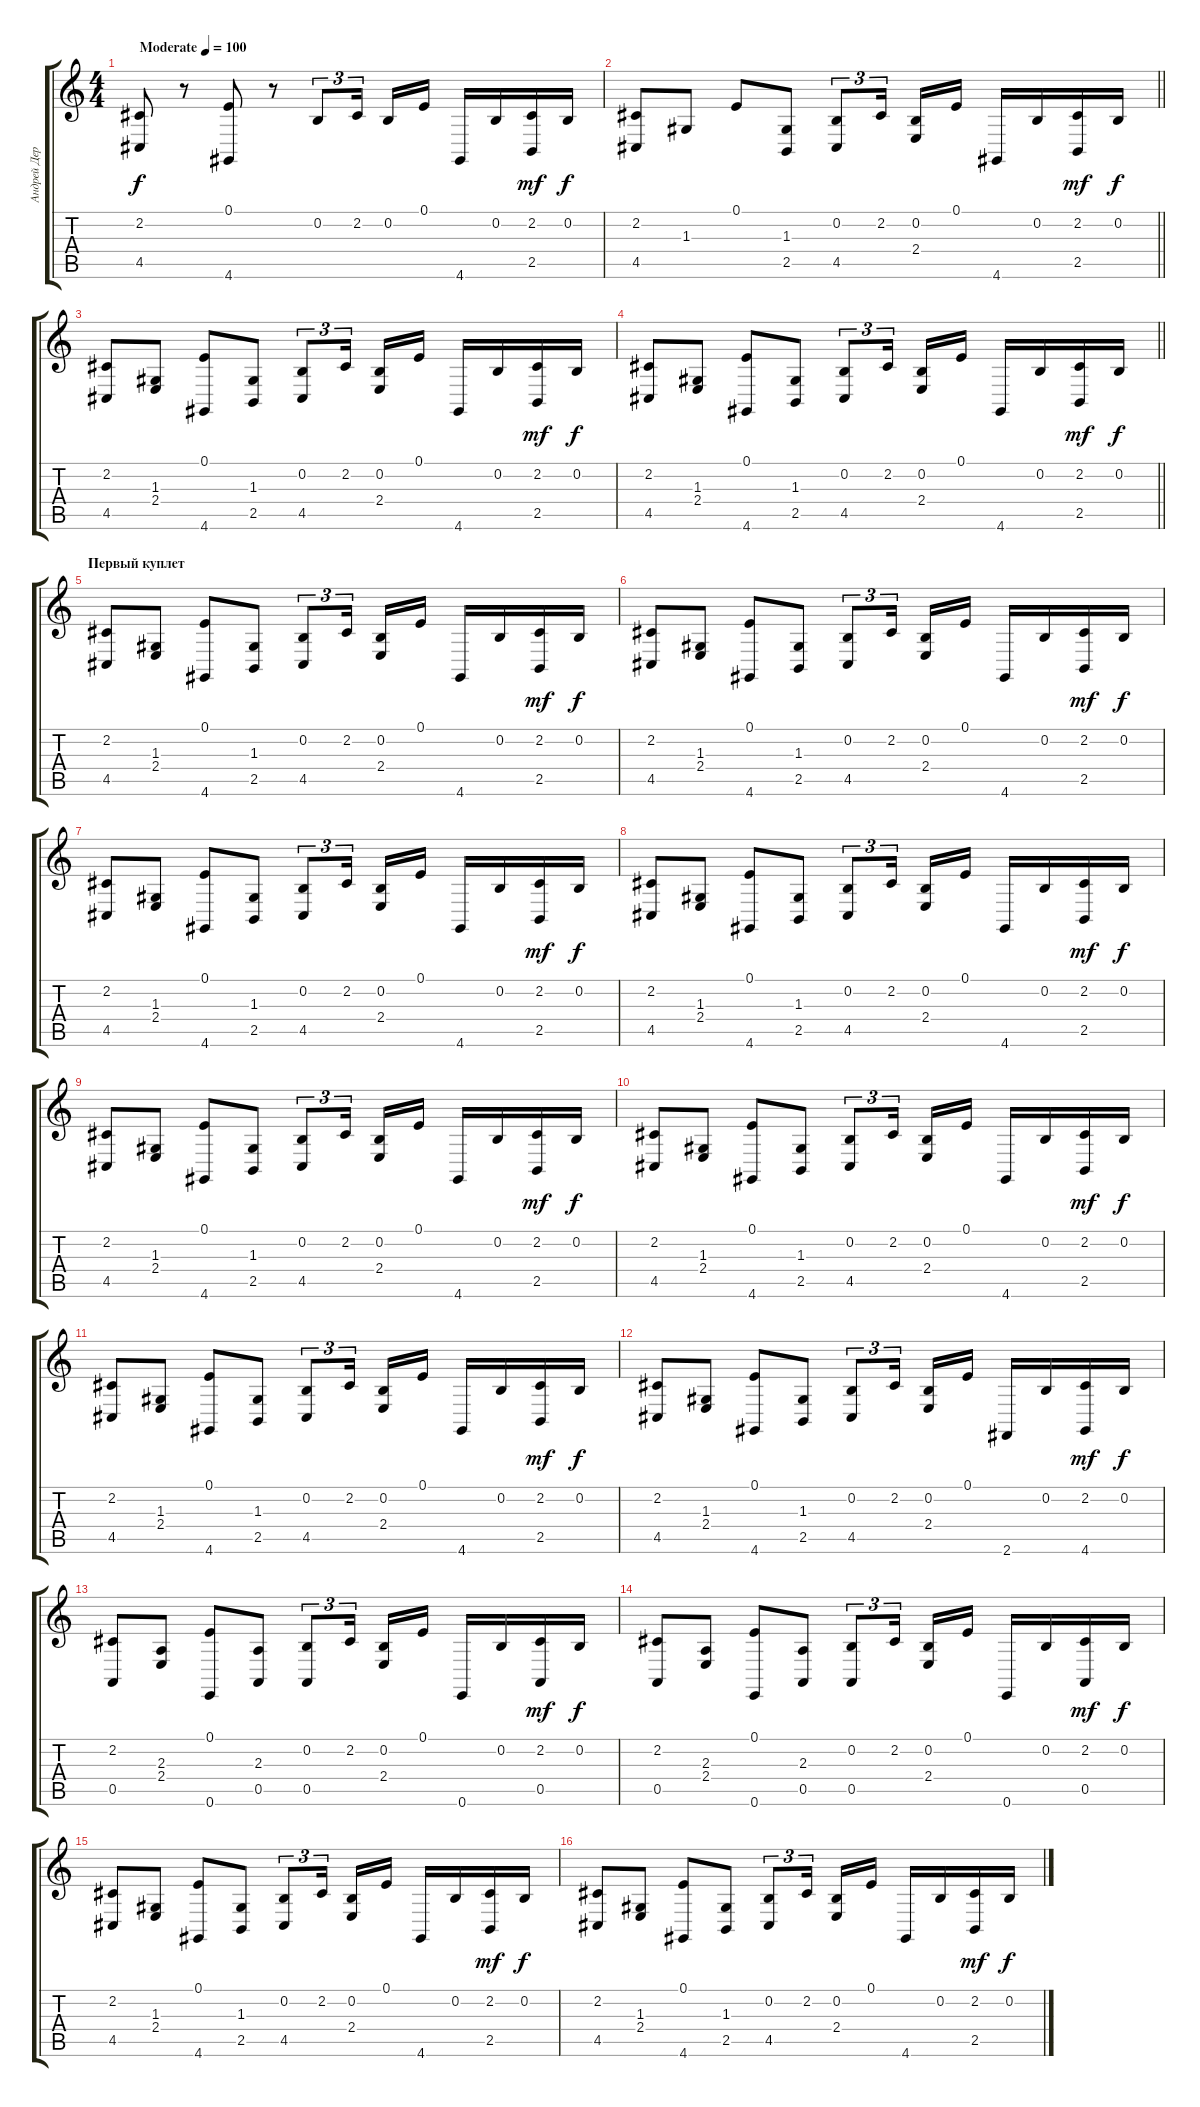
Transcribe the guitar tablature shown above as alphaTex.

\track ("Андрей Державин" "Андрей Дер") {instrument electricgrandpiano}
\staff {score tabs}
\tuning (E4 B3 G3 D3 A2 E2) {hide}
\ts (4 4)
\tempo (100 "Moderate")
\clef g2
\ks c
(2.2 4.5).8{dy f instrument electricgrandpiano} r.8 (0.1 4.6).8 r.8 0.2.8{tu (3 2)} 2.2.16{tu (3 2) beam splitsecondary} 0.2.16 0.1.16 4.6.16 0.2.16 (2.2 2.5).16{dy mf} 0.2.16{dy f} |
\barLineRight lightlight
(2.2 4.5).8{volume 13} 1.3.8 0.1.8 (1.3 2.5).8 (0.2 4.5).8{tu (3 2)} 2.2.16{tu (3 2) beam splitsecondary} (0.2 2.4).16 0.1.16 4.6.16 0.2.16 (2.2 2.5).16{dy mf} 0.2.16{dy f} |
(2.2 4.5).8 (1.3 2.4).8 (0.1 4.6).8 (1.3 2.5).8 (0.2 4.5).8{tu (3 2)} 2.2.16{tu (3 2) beam splitsecondary} (0.2 2.4).16 0.1.16 4.6.16 0.2.16 (2.2 2.5).16{dy mf} 0.2.16{dy f} |
\barLineRight lightlight
(2.2 4.5).8 (1.3 2.4).8 (0.1 4.6).8 (1.3 2.5).8 (0.2 4.5).8{tu (3 2)} 2.2.16{tu (3 2) beam splitsecondary} (0.2 2.4).16 0.1.16 4.6.16 0.2.16 (2.2 2.5).16{dy mf} 0.2.16{dy f} |
\section ("" "Первый куплет")
(2.2 4.5).8 (1.3 2.4).8 (0.1 4.6).8 (1.3 2.5).8 (0.2 4.5).8{tu (3 2)} 2.2.16{tu (3 2) beam splitsecondary} (0.2 2.4).16 0.1.16 4.6.16 0.2.16 (2.2 2.5).16{dy mf} 0.2.16{dy f} |
(2.2 4.5).8 (1.3 2.4).8 (0.1 4.6).8 (1.3 2.5).8 (0.2 4.5).8{tu (3 2)} 2.2.16{tu (3 2) beam splitsecondary} (0.2 2.4).16 0.1.16 4.6.16 0.2.16 (2.2 2.5).16{dy mf} 0.2.16{dy f} |
(2.2 4.5).8 (1.3 2.4).8 (0.1 4.6).8 (1.3 2.5).8 (0.2 4.5).8{tu (3 2)} 2.2.16{tu (3 2) beam splitsecondary} (0.2 2.4).16 0.1.16 4.6.16 0.2.16 (2.2 2.5).16{dy mf} 0.2.16{dy f} |
(2.2 4.5).8 (1.3 2.4).8 (0.1 4.6).8 (1.3 2.5).8 (0.2 4.5).8{tu (3 2)} 2.2.16{tu (3 2) beam splitsecondary} (0.2 2.4).16 0.1.16 4.6.16 0.2.16 (2.2 2.5).16{dy mf} 0.2.16{dy f} |
(2.2 4.5).8 (1.3 2.4).8 (0.1 4.6).8 (1.3 2.5).8 (0.2 4.5).8{tu (3 2)} 2.2.16{tu (3 2) beam splitsecondary} (0.2 2.4).16 0.1.16 4.6.16 0.2.16 (2.2 2.5).16{dy mf} 0.2.16{dy f} |
(2.2 4.5).8 (1.3 2.4).8 (0.1 4.6).8 (1.3 2.5).8 (0.2 4.5).8{tu (3 2)} 2.2.16{tu (3 2) beam splitsecondary} (0.2 2.4).16 0.1.16 4.6.16 0.2.16 (2.2 2.5).16{dy mf} 0.2.16{dy f} |
(2.2 4.5).8 (1.3 2.4).8 (0.1 4.6).8 (1.3 2.5).8 (0.2 4.5).8{tu (3 2)} 2.2.16{tu (3 2) beam splitsecondary} (0.2 2.4).16 0.1.16 4.6.16 0.2.16 (2.2 2.5).16{dy mf} 0.2.16{dy f} |
(2.2 4.5).8 (1.3 2.4).8 (0.1 4.6).8 (1.3 2.5).8 (0.2 4.5).8{tu (3 2)} 2.2.16{tu (3 2) beam splitsecondary} (0.2 2.4).16 0.1.16 2.6.16 0.2.16 (2.2 4.6).16{dy mf} 0.2.16{dy f} |
(2.2 0.5).8 (2.3 2.4).8 (0.1 0.6).8 (2.3 0.5).8 (0.2 0.5).8{tu (3 2)} 2.2.16{tu (3 2) beam splitsecondary} (0.2 2.4).16 0.1.16 0.6.16 0.2.16 (2.2 0.5).16{dy mf} 0.2.16{dy f} |
(2.2 0.5).8 (2.3 2.4).8 (0.1 0.6).8 (2.3 0.5).8 (0.2 0.5).8{tu (3 2)} 2.2.16{tu (3 2) beam splitsecondary} (0.2 2.4).16 0.1.16 0.6.16 0.2.16 (2.2 0.5).16{dy mf} 0.2.16{dy f} |
(2.2 4.5).8 (1.3 2.4).8 (0.1 4.6).8 (1.3 2.5).8 (0.2 4.5).8{tu (3 2)} 2.2.16{tu (3 2) beam splitsecondary} (0.2 2.4).16 0.1.16 4.6.16 0.2.16 (2.2 2.5).16{dy mf} 0.2.16{dy f} |
(2.2 4.5).8 (1.3 2.4).8 (0.1 4.6).8 (1.3 2.5).8 (0.2 4.5).8{tu (3 2)} 2.2.16{tu (3 2) beam splitsecondary} (0.2 2.4).16 0.1.16 4.6.16 0.2.16 (2.2 2.5).16{dy mf} 0.2.16{dy f}
